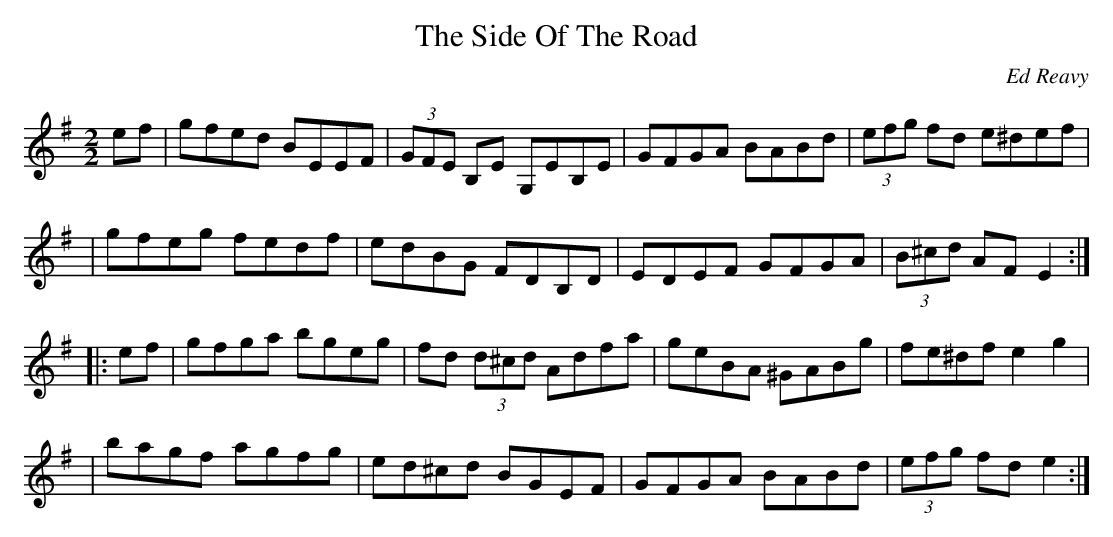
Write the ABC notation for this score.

X:1
T:The Side Of The Road
C:Ed Reavy
M:2/2
L:1/8
K:G
ef \
| gfed BEEF | (3GFE B,E G,EB,E | GFGA BABd | (3efg fd e^def |
| gfeg fedf | edBG FDB,D | EDEF GFGA | (3B^cd AF E2 :|
|: ef | gfga bgeg | fd (3d^cd Adfa | geBA ^GABg | fe^df e2 g2 |
| bagf agfg | ed^cd BGEF | GFGA BABd | (3efg fd e2 :|
